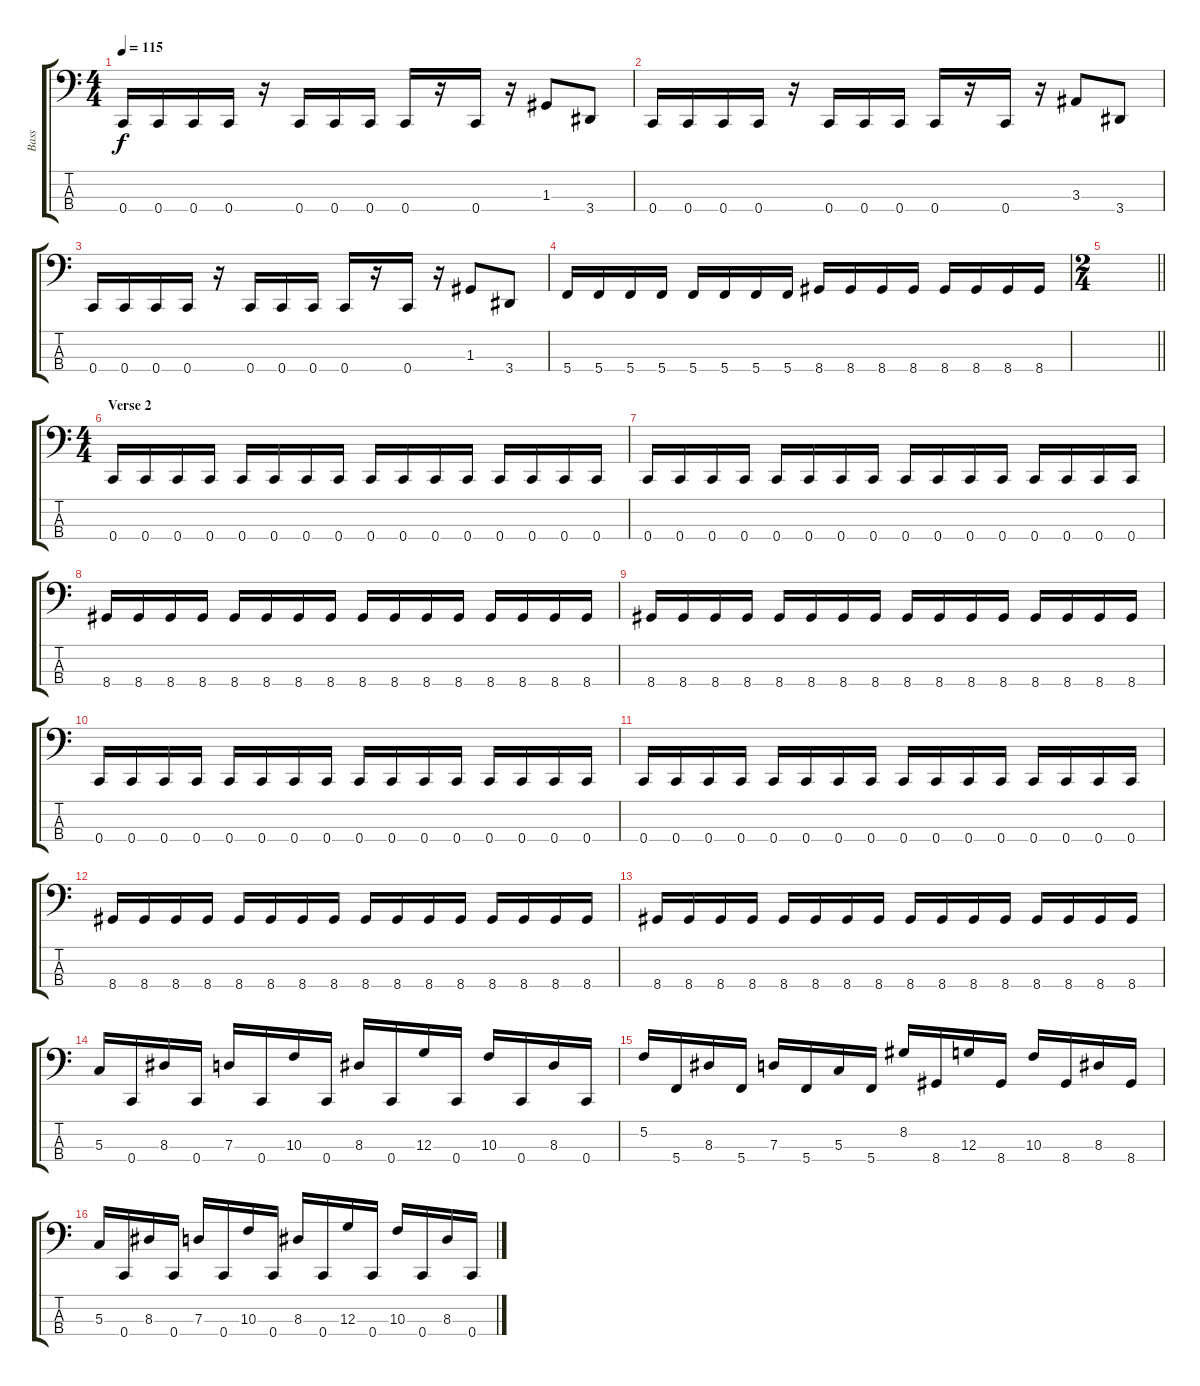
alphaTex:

\track ("Bass" "Bass") {instrument electricbasspick}
\staff {score tabs}
\tuning (F2 C2 G1 C1) {hide}
\ts (4 4)
\tempo 115
\clef f4
\ks c
0.4.16{dy f} 0.4.16 0.4.16 0.4.16 r.16 0.4.16 0.4.16 0.4.16 0.4.16 r.16 0.4.16 r.16 1.3.8 3.4.8 |
0.4.16 0.4.16 0.4.16 0.4.16 r.16 0.4.16 0.4.16 0.4.16 0.4.16 r.16 0.4.16 r.16 3.3.8 3.4.8 |
0.4.16 0.4.16 0.4.16 0.4.16 r.16 0.4.16 0.4.16 0.4.16 0.4.16 r.16 0.4.16 r.16 1.3.8 3.4.8 |
5.4.16 5.4.16 5.4.16 5.4.16 5.4.16 5.4.16 5.4.16 5.4.16 8.4.16 8.4.16 8.4.16 8.4.16 8.4.16 8.4.16 8.4.16 8.4.16 |
\ts (2 4)
\barLineRight lightlight
|
\ts (4 4)
\section ("" "Verse 2")
0.4.16 0.4.16 0.4.16 0.4.16 0.4.16 0.4.16 0.4.16 0.4.16 0.4.16 0.4.16 0.4.16 0.4.16 0.4.16 0.4.16 0.4.16 0.4.16 |
0.4.16 0.4.16 0.4.16 0.4.16 0.4.16 0.4.16 0.4.16 0.4.16 0.4.16 0.4.16 0.4.16 0.4.16 0.4.16 0.4.16 0.4.16 0.4.16 |
8.4.16 8.4.16 8.4.16 8.4.16 8.4.16 8.4.16 8.4.16 8.4.16 8.4.16 8.4.16 8.4.16 8.4.16 8.4.16 8.4.16 8.4.16 8.4.16 |
8.4.16 8.4.16 8.4.16 8.4.16 8.4.16 8.4.16 8.4.16 8.4.16 8.4.16 8.4.16 8.4.16 8.4.16 8.4.16 8.4.16 8.4.16 8.4.16 |
0.4.16 0.4.16 0.4.16 0.4.16 0.4.16 0.4.16 0.4.16 0.4.16 0.4.16 0.4.16 0.4.16 0.4.16 0.4.16 0.4.16 0.4.16 0.4.16 |
0.4.16 0.4.16 0.4.16 0.4.16 0.4.16 0.4.16 0.4.16 0.4.16 0.4.16 0.4.16 0.4.16 0.4.16 0.4.16 0.4.16 0.4.16 0.4.16 |
8.4.16 8.4.16 8.4.16 8.4.16 8.4.16 8.4.16 8.4.16 8.4.16 8.4.16 8.4.16 8.4.16 8.4.16 8.4.16 8.4.16 8.4.16 8.4.16 |
8.4.16 8.4.16 8.4.16 8.4.16 8.4.16 8.4.16 8.4.16 8.4.16 8.4.16 8.4.16 8.4.16 8.4.16 8.4.16 8.4.16 8.4.16 8.4.16 |
5.3.16 0.4.16 8.3.16 0.4.16 7.3.16 0.4.16 10.3.16 0.4.16 8.3.16 0.4.16 12.3.16 0.4.16 10.3.16 0.4.16 8.3.16 0.4.16 |
5.2.16 5.4.16 8.3.16 5.4.16 7.3.16 5.4.16 5.3.16 5.4.16 8.2.16 8.4.16 12.3.16 8.4.16 10.3.16 8.4.16 8.3.16 8.4.16 |
5.3.16 0.4.16 8.3.16 0.4.16 7.3.16 0.4.16 10.3.16 0.4.16 8.3.16 0.4.16 12.3.16 0.4.16 10.3.16 0.4.16 8.3.16 0.4.16
